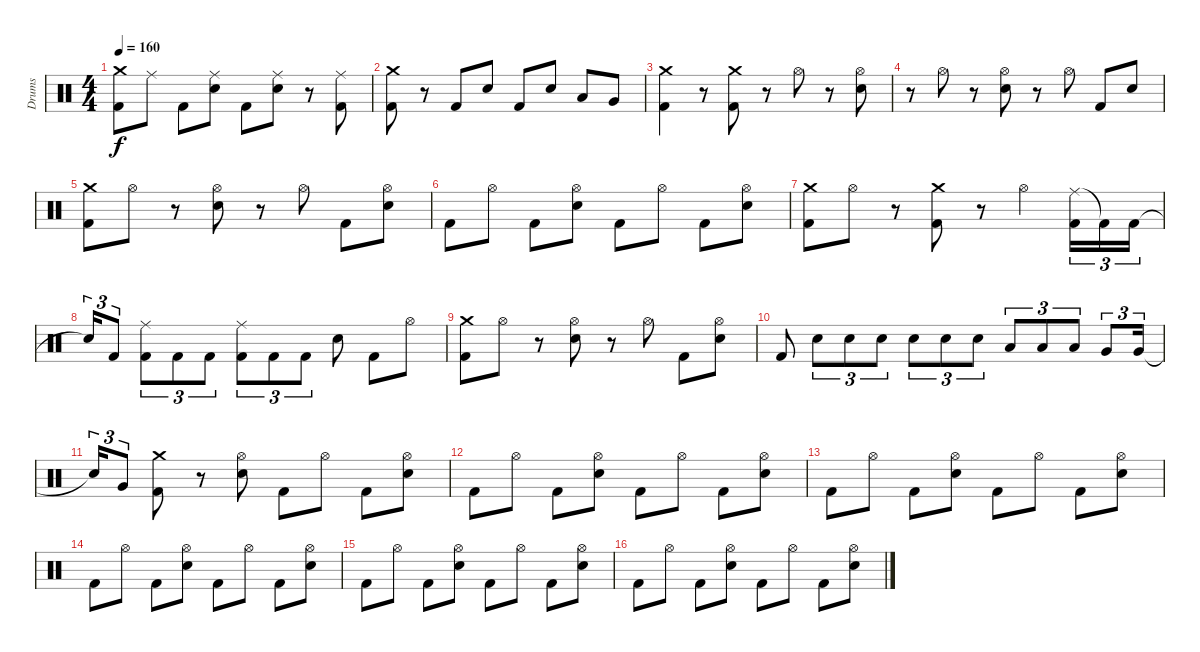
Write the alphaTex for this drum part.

\track ("Drums" "Drums") {instrument percussion}
\staff {score}
\articulation defaults
\ts (4 4)
\tempo 160
\clef neutral
\ks c
("Crash medium (hit)" "Kick (hit) 2").8{dy f} "Ride (middle)".8 "Kick (hit) 2".8 ("Ride (middle)" "Electric Snare (hit)").8 "Kick (hit) 2".8 ("Ride (middle)" "Electric Snare (hit)").8 r.8 ("Ride (middle)" "Kick (hit) 2").8 |
("Crash medium (hit)" "Kick (hit) 2").8 r.8 "Kick (hit) 2".8 "Electric Snare (hit)".8 "Kick (hit) 2".8 "Electric Snare (hit)".8 "Low Tom (hit)".8 "Very Low Tom (hit)".8 |
\section ("" "")
("Crash medium (hit)" "Kick (hit) 2").4 r.8 ("Crash medium (hit)" "Kick (hit) 2").8 r.8 "Hi-Hat (open)".8 r.8 ("Hi-Hat (open)" "Electric Snare (hit)").8 |
r.8 "Hi-Hat (open)".8 r.8 ("Hi-Hat (open)" "Electric Snare (hit)").8 r.8 "Hi-Hat (open)".8 "Kick (hit) 2".8 "Electric Snare (hit)".8 |
("Crash medium (hit)" "Kick (hit) 2").8 "Hi-Hat (open)".8 r.8 ("Hi-Hat (open)" "Electric Snare (hit)").8 r.8 "Hi-Hat (open)".8 "Kick (hit) 2".8 ("Hi-Hat (open)" "Electric Snare (hit)").8 |
"Kick (hit) 2".8 "Hi-Hat (open)".8 "Kick (hit) 2".8 ("Hi-Hat (open)" "Electric Snare (hit)").8 "Kick (hit) 2".8 "Hi-Hat (open)".8 "Kick (hit) 2".8 ("Hi-Hat (open)" "Electric Snare (hit)").8 |
("Crash medium (hit)" "Kick (hit) 2").8 "Hi-Hat (open)".8 r.8 ("Crash medium (hit)" "Kick (hit) 2").8 r.8 "Hi-Hat (open)".4 ("Ride (middle)" "Kick (hit) 2").16{tu (3 2)} "Kick (hit) 2"{t}.16{tu (3 2)} "Kick (hit) 2".16{tu (3 2)} |
"Snare (hit)"{t}.16{tu (3 2)} "Kick (hit) 2".8{tu (3 2)} ("Ride (middle)" "Kick (hit) 2").8{tu (3 2)} "Kick (hit) 2".8{tu (3 2)} "Kick (hit) 2".8{tu (3 2)} ("Ride (middle)" "Kick (hit) 2").8{tu (3 2)} "Kick (hit) 2".8{tu (3 2)} "Kick (hit) 2".8{tu (3 2)} "Electric Snare (hit)".8 "Kick (hit) 2".8 "Hi-Hat (open)".8 |
("Crash medium (hit)" "Kick (hit) 2").8 "Hi-Hat (open)".8 r.8 ("Hi-Hat (open)" "Electric Snare (hit)").8 r.8 "Hi-Hat (open)".8 "Kick (hit) 2".8 ("Hi-Hat (open)" "Electric Snare (hit)").8 |
"Kick (hit) 2".8 "Electric Snare (hit)".8{tu (3 2)} "Electric Snare (hit)".8{tu (3 2)} "Electric Snare (hit)".8{tu (3 2)} "Electric Snare (hit)".8{tu (3 2)} "Electric Snare (hit)".8{tu (3 2)} "Electric Snare (hit)".8{tu (3 2)} "Low Tom (hit)".8{tu (3 2)} "Low Tom (hit)".8{tu (3 2)} "Low Tom (hit)".8{tu (3 2)} "Very Low Tom (hit)".8{tu (3 2)} "Very Low Tom (hit)".16{tu (3 2)} |
\section ("" "")
"Snare (hit)"{t}.16{tu (3 2)} "Very Low Tom (hit)".8{tu (3 2)} ("Crash medium (hit)" "Kick (hit) 2").8 r.8 ("Hi-Hat (open)" "Electric Snare (hit)").8 "Kick (hit) 2".8 "Hi-Hat (open)".8 "Kick (hit) 2".8 ("Hi-Hat (open)" "Electric Snare (hit)").8 |
"Kick (hit) 2".8 "Hi-Hat (open)".8 "Kick (hit) 2".8 ("Hi-Hat (open)" "Electric Snare (hit)").8 "Kick (hit) 2".8 "Hi-Hat (open)".8 "Kick (hit) 2".8 ("Hi-Hat (open)" "Electric Snare (hit)").8 |
"Kick (hit) 2".8 "Hi-Hat (open)".8 "Kick (hit) 2".8 ("Hi-Hat (open)" "Electric Snare (hit)").8 "Kick (hit) 2".8 "Hi-Hat (open)".8 "Kick (hit) 2".8 ("Hi-Hat (open)" "Electric Snare (hit)").8 |
"Kick (hit) 2".8 "Hi-Hat (open)".8 "Kick (hit) 2".8 ("Hi-Hat (open)" "Electric Snare (hit)").8 "Kick (hit) 2".8 "Hi-Hat (open)".8 "Kick (hit) 2".8 ("Hi-Hat (open)" "Electric Snare (hit)").8 |
"Kick (hit) 2".8 "Hi-Hat (open)".8 "Kick (hit) 2".8 ("Hi-Hat (open)" "Electric Snare (hit)").8 "Kick (hit) 2".8 "Hi-Hat (open)".8 "Kick (hit) 2".8 ("Hi-Hat (open)" "Electric Snare (hit)").8 |
"Kick (hit) 2".8 "Hi-Hat (open)".8 "Kick (hit) 2".8 ("Hi-Hat (open)" "Electric Snare (hit)").8 "Kick (hit) 2".8 "Hi-Hat (open)".8 "Kick (hit) 2".8 ("Hi-Hat (open)" "Electric Snare (hit)").8
